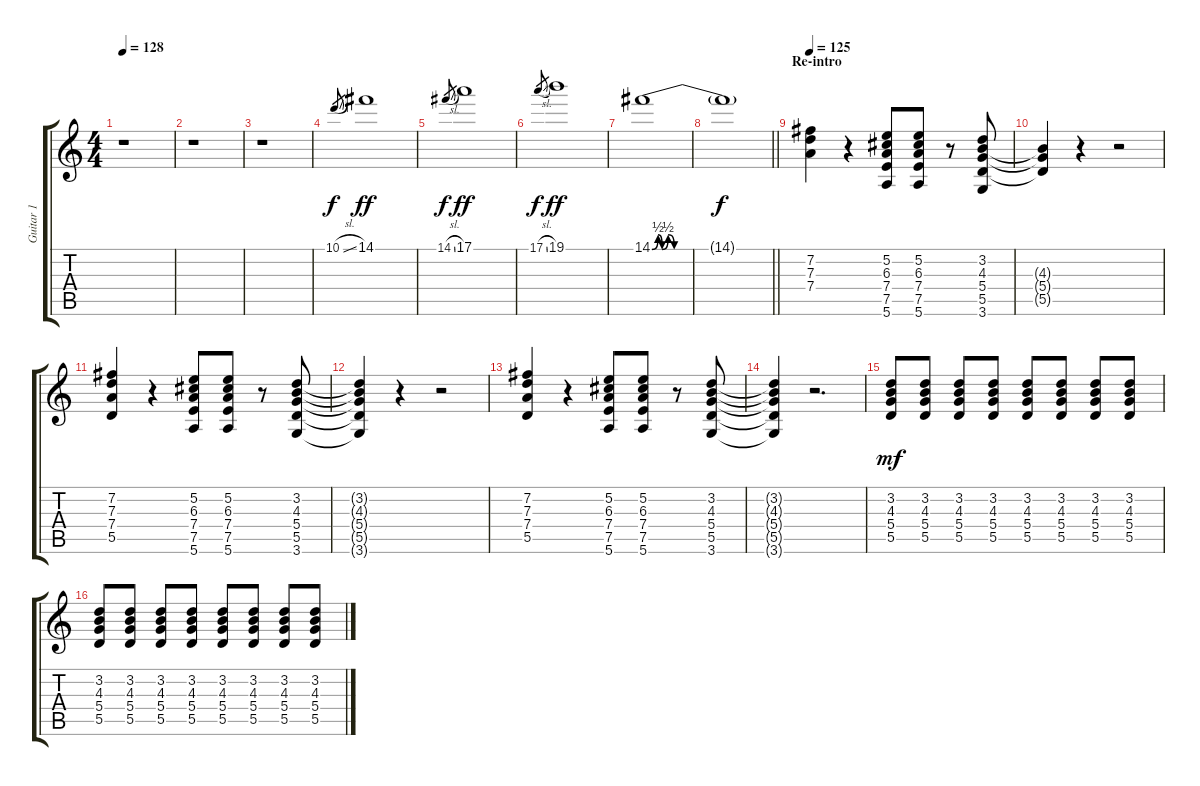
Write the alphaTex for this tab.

\track ("Guitar 1" "Guitar 1") {instrument overdrivenguitar}
\staff {score tabs}
\tuning (E4 B3 G3 D3 A2 E2) {hide}
\ts (4 4)
\tempo 128
\clef g2
\ks c
r.1{dy ff} |
r.1 |
r.1 |
10.1{sl}.8{gr dy f} 14.1.1{dy ff} |
14.1{sl}.8{gr dy f} 17.1.1{dy ff} |
17.1{sl}.8{gr dy f} 19.1.1{dy ff} |
14.1{be (custom 0 0 3 2 5 0 8 2 11 0 60 0)}.1 |
\barLineRight lightlight
14.1{t}.1{dy f} |
\section ("" "Re-intro")
\tempo 125
(7.2 7.3 7.4).4{volume 9 instrument overdrivenguitar} r.4 (5.2 6.3 7.4 7.5 5.6).8 (5.2 6.3 7.4 7.5 5.6).8 r.8 (3.2 4.3 5.4 5.5 3.6).8 |
(4.3{t} 5.4{t} 5.5{t}).4 r.4 r.2 |
(7.2 7.3 7.4 5.5).4 r.4 (5.2 6.3 7.4 7.5 5.6).8 (5.2 6.3 7.4 7.5 5.6).8 r.8 (3.2 4.3 5.4 5.5 3.6).8 |
(3.2{t} 4.3{t} 5.4{t} 5.5{t} 3.6{t}).4 r.4 r.2 |
(7.2 7.3 7.4 5.5).4{volume 9} r.4 (5.2 6.3 7.4 7.5 5.6).8 (5.2 6.3 7.4 7.5 5.6).8 r.8 (3.2 4.3 5.4 5.5 3.6).8 |
(3.2{t} 4.3{t} 5.4{t} 5.5{t} 3.6{t}).4 r.2{d} |
(3.2 4.3 5.4 5.5).8{dy mf} (3.2 4.3 5.4 5.5).8 (3.2 4.3 5.4 5.5).8 (3.2 4.3 5.4 5.5).8 (3.2 4.3 5.4 5.5).8 (3.2 4.3 5.4 5.5).8 (3.2 4.3 5.4 5.5).8 (3.2 4.3 5.4 5.5).8 |
(3.2 4.3 5.4 5.5).8 (3.2 4.3 5.4 5.5).8 (3.2 4.3 5.4 5.5).8 (3.2 4.3 5.4 5.5).8 (3.2 4.3 5.4 5.5).8 (3.2 4.3 5.4 5.5).8 (3.2 4.3 5.4 5.5).8 (3.2 4.3 5.4 5.5).8
